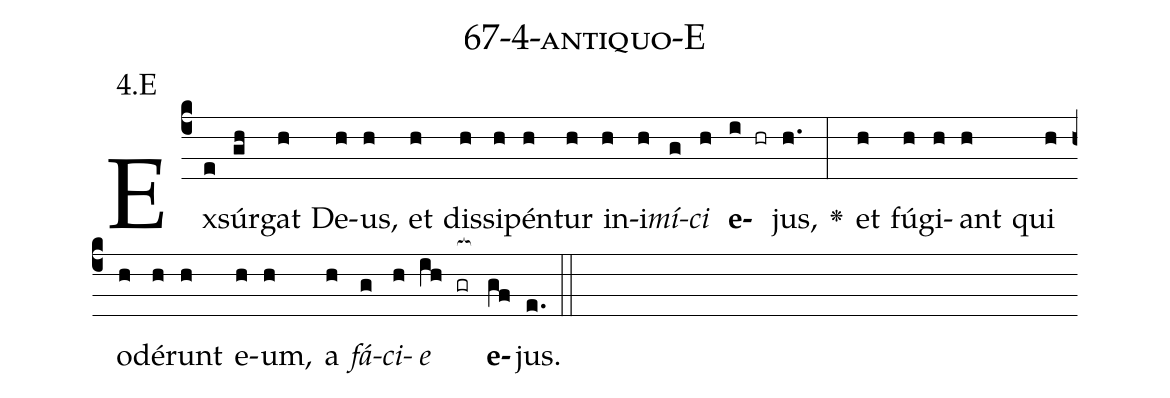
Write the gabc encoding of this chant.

name: 67-4-antiquo-E;
annotation: 4.E;
%%
(c4)Ex(e)súr(gh)gat(h) De(h)us,(h) et(h) dis(h)si(h)pén(h)tur(h) in(h)i(h)<i>mí</i>(g)<i>ci</i>(h) <b>e</b>(i hr)jus,(h.) <v>\greheightstar</v>(:) et(h) fú(h)gi(h)ant(h) qui(h) o(h)dé(h)runt(h) e(h)um,(h) a(h) <i>fá</i>(g)<i>ci</i>(h)<i>e</i>(ih gr[ocb:1{]) <b>e</b>(gf[ocb:0}])jus.(e.) (::)


%E(h) u(g) o(h) u(ih) a(gf) e.(e.) (::)
